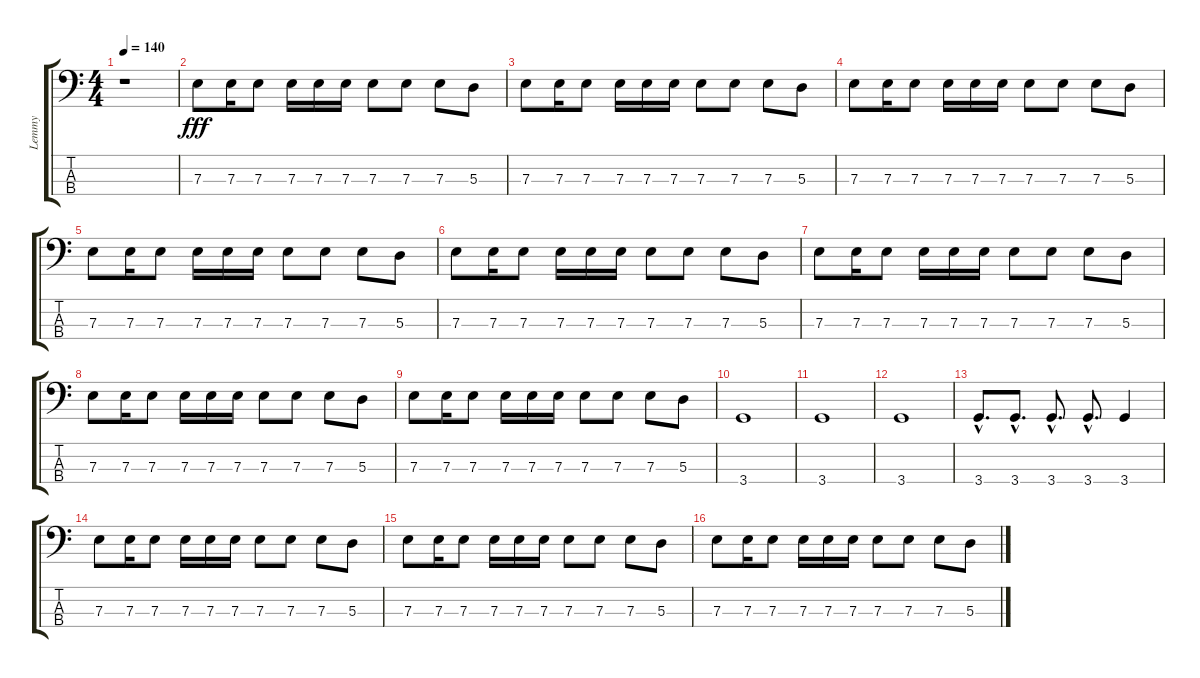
\track ("Lemmy" "Lemmy") {instrument electricbasspick}
\staff {score tabs}
\tuning (G2 D2 A1 E1) {hide}
\ts (4 4)
\tempo 140
\clef f4
\ks c
r.1{dy fff instrument electricbasspick} |
7.3.8 7.3.16 7.3.8 7.3.16 7.3.16 7.3.16 7.3.8 7.3.8 7.3.8 5.3.8 |
7.3.8 7.3.16 7.3.8 7.3.16 7.3.16 7.3.16 7.3.8 7.3.8 7.3.8 5.3.8 |
7.3.8 7.3.16 7.3.8 7.3.16 7.3.16 7.3.16 7.3.8 7.3.8 7.3.8 5.3.8 |
7.3.8 7.3.16 7.3.8 7.3.16 7.3.16 7.3.16 7.3.8 7.3.8 7.3.8 5.3.8 |
7.3.8 7.3.16 7.3.8 7.3.16 7.3.16 7.3.16 7.3.8 7.3.8 7.3.8 5.3.8 |
7.3.8 7.3.16 7.3.8 7.3.16 7.3.16 7.3.16 7.3.8 7.3.8 7.3.8 5.3.8 |
7.3.8 7.3.16 7.3.8 7.3.16 7.3.16 7.3.16 7.3.8 7.3.8 7.3.8 5.3.8 |
7.3.8 7.3.16 7.3.8 7.3.16 7.3.16 7.3.16 7.3.8 7.3.8 7.3.8 5.3.8 |
3.4.1 |
3.4.1 |
3.4.1 |
3.4{hac}.8{d} 3.4{hac}.8{d} 3.4{hac}.8{d} 3.4{hac}.8{d} 3.4.4 |
7.3.8 7.3.16 7.3.8 7.3.16 7.3.16 7.3.16 7.3.8 7.3.8 7.3.8 5.3.8 |
7.3.8 7.3.16 7.3.8 7.3.16 7.3.16 7.3.16 7.3.8 7.3.8 7.3.8 5.3.8 |
7.3.8 7.3.16 7.3.8 7.3.16 7.3.16 7.3.16 7.3.8 7.3.8 7.3.8 5.3.8
